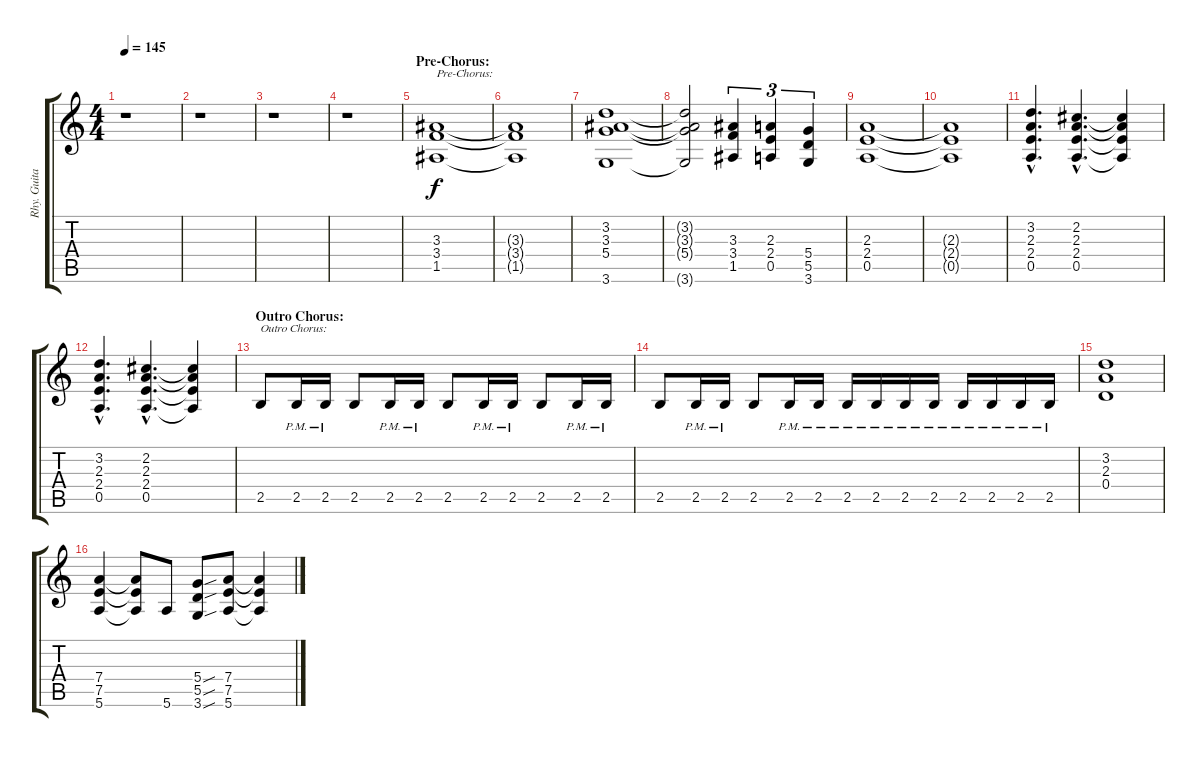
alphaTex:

\track ("Rhy. Guitar 2" "Rhy. Guita") {instrument distortionguitar}
\staff {score tabs}
\tuning (E4 B3 G3 D3 A2 E2) {hide}
\ts (4 4)
\tempo 145
\clef g2
\ks c
r.1{dy f} |
r.1 |
r.1 |
r.1 |
\section ("" "Pre-Chorus:")
(3.3 3.4 1.5).1{txt "Pre-Chorus:"} |
(3.3{t} 3.4{t} 1.5{t}).1 |
(3.2 3.3 5.4 3.6).1 |
(3.2{t} 3.3{t} 5.4{t} 3.6{t}).2 (3.3 3.4 1.5).4{tu (3 2)} (2.3 2.4 0.5).4{tu (3 2)} (5.4 5.5 3.6).4{tu (3 2)} |
(2.3 2.4 0.5).1 |
(2.3{t} 2.4{t} 0.5{t}).1 |
(3.2{hac} 2.3{hac} 2.4{hac} 0.5{hac}).4{d} (2.2{hac} 2.3{hac} 2.4{hac} 0.5{hac}).4{d} (2.2{t} 2.3{t} 2.4{t} 0.5{t}).4 |
(3.2{hac} 2.3{hac} 2.4{hac} 0.5{hac}).4{d} (2.2{hac} 2.3{hac} 2.4{hac} 0.5{hac}).4{d} (2.2{t} 2.3{t} 2.4{t} 0.5{t}).4 |
\section ("" "Outro Chorus:")
2.5.8{txt "Outro Chorus:"} 2.5{pm}.16 2.5{pm}.16 2.5.8 2.5{pm}.16 2.5{pm}.16 2.5.8 2.5{pm}.16 2.5{pm}.16 2.5.8 2.5{pm}.16 2.5{pm}.16 |
2.5.8 2.5{pm}.16 2.5{pm}.16 2.5.8 2.5{pm}.16 2.5{pm}.16 2.5{pm}.16 2.5{pm}.16 2.5{pm}.16 2.5{pm}.16 2.5{pm}.16 2.5{pm}.16 2.5{pm}.16 2.5{pm}.16 |
(3.2 2.3 0.4).1 |
(7.4 7.5 5.6).4 (7.4{t} 7.5{t} 5.6{t}).8 5.6.8 (5.4{sou} 5.5{sou} 3.6{sou}).8 (7.4 7.5 5.6).8 (7.4{t} 7.5{t} 5.6{t}).4
